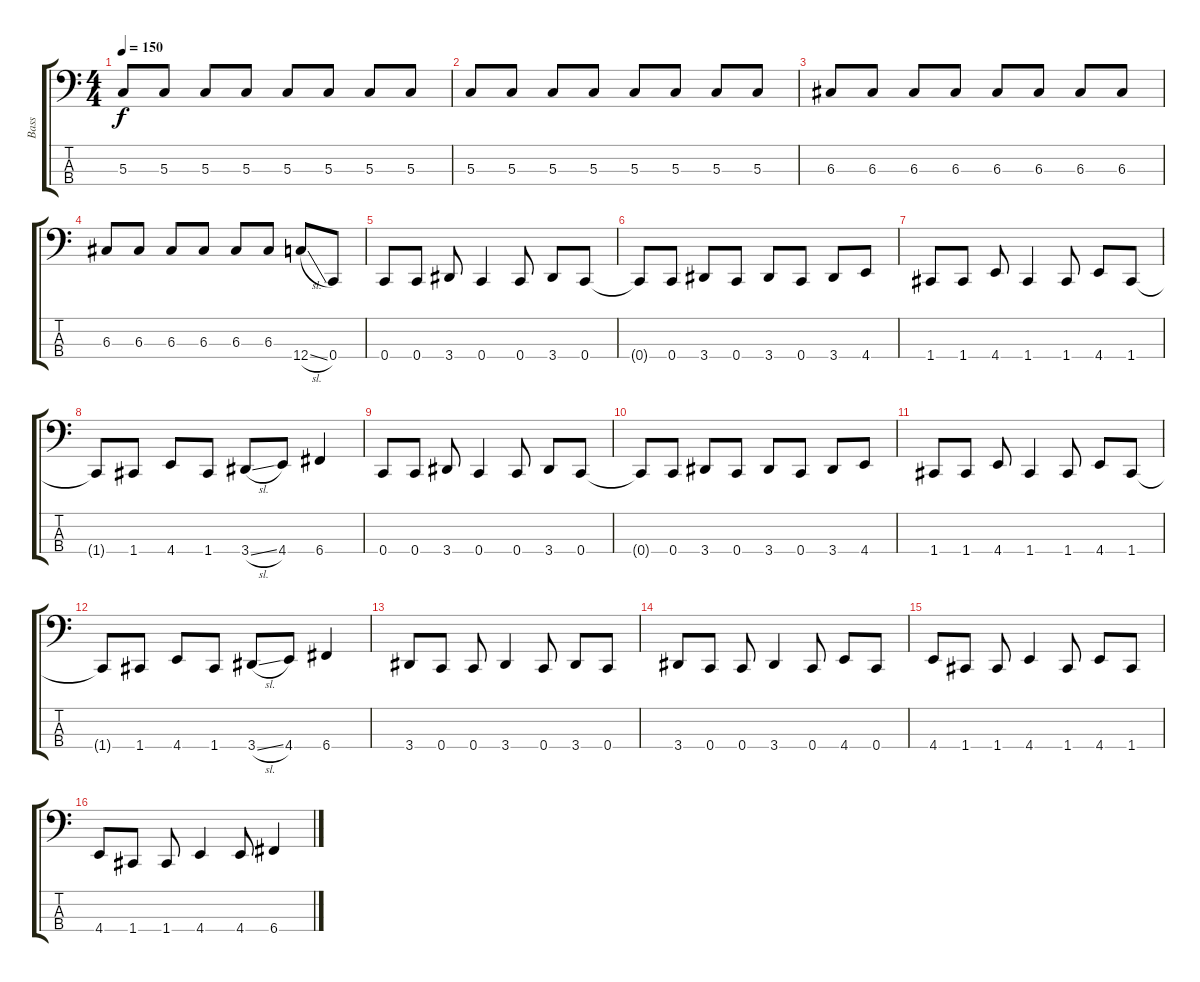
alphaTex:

\track ("Bass" "Bass") {instrument electricbasspick}
\staff {score tabs}
\tuning (F2 C2 G1 C1) {hide}
\ts (4 4)
\tempo 150
\clef f4
\ks c
5.3.8{dy f} 5.3.8 5.3.8 5.3.8 5.3.8 5.3.8 5.3.8 5.3.8 |
5.3.8 5.3.8 5.3.8 5.3.8 5.3.8 5.3.8 5.3.8 5.3.8 |
6.3.8 6.3.8 6.3.8 6.3.8 6.3.8 6.3.8 6.3.8 6.3.8 |
6.3.8 6.3.8 6.3.8 6.3.8 6.3.8 6.3.8 12.4{sl}.8 0.4.8 |
0.4.8 0.4.8 3.4.8 0.4.4 0.4.8 3.4.8 0.4.8 |
0.4{t}.8 0.4.8 3.4.8 0.4.8 3.4.8 0.4.8 3.4.8 4.4.8 |
1.4.8 1.4.8 4.4.8 1.4.4 1.4.8 4.4.8 1.4.8 |
1.4{t}.8 1.4.8 4.4.8 1.4.8 3.4{sl}.8 4.4.8 6.4.4 |
0.4.8 0.4.8 3.4.8 0.4.4 0.4.8 3.4.8 0.4.8 |
0.4{t}.8 0.4.8 3.4.8 0.4.8 3.4.8 0.4.8 3.4.8 4.4.8 |
1.4.8 1.4.8 4.4.8 1.4.4 1.4.8 4.4.8 1.4.8 |
1.4{t}.8 1.4.8 4.4.8 1.4.8 3.4{sl}.8 4.4.8 6.4.4 |
3.4.8 0.4.8 0.4.8 3.4.4 0.4.8 3.4.8 0.4.8 |
3.4.8 0.4.8 0.4.8 3.4.4 0.4.8 4.4.8 0.4.8 |
4.4.8 1.4.8 1.4.8 4.4.4 1.4.8 4.4.8 1.4.8 |
4.4.8 1.4.8 1.4.8 4.4.4 4.4.8 6.4.4
